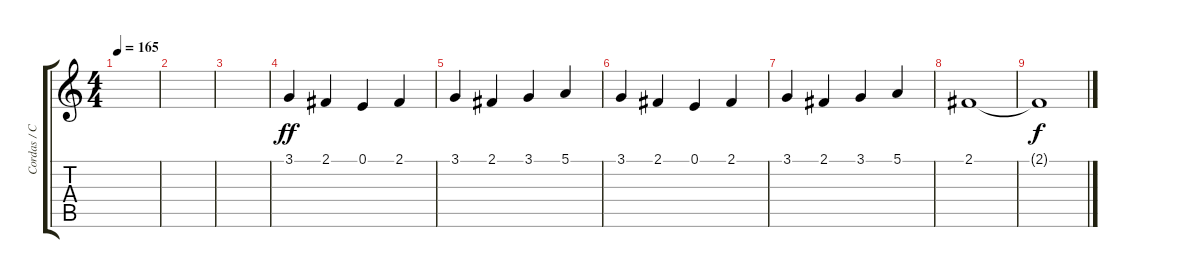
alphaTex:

\track ("Cordas / Cello" "Cordas / C") {instrument stringensemble1}
\staff {score tabs}
\tuning (E4 B3 G3 D3 A2 E2) {hide}
\ts (4 4)
\tempo 165
\clef g2
\ks c
|
|
|
3.1.4{dy ff instrument cello} 2.1.4 0.1.4 2.1.4 |
3.1.4 2.1.4 3.1.4 5.1.4 |
3.1.4 2.1.4 0.1.4 2.1.4 |
3.1.4 2.1.4 3.1.4 5.1.4 |
2.1.1 |
2.1{t}.1{dy f}
